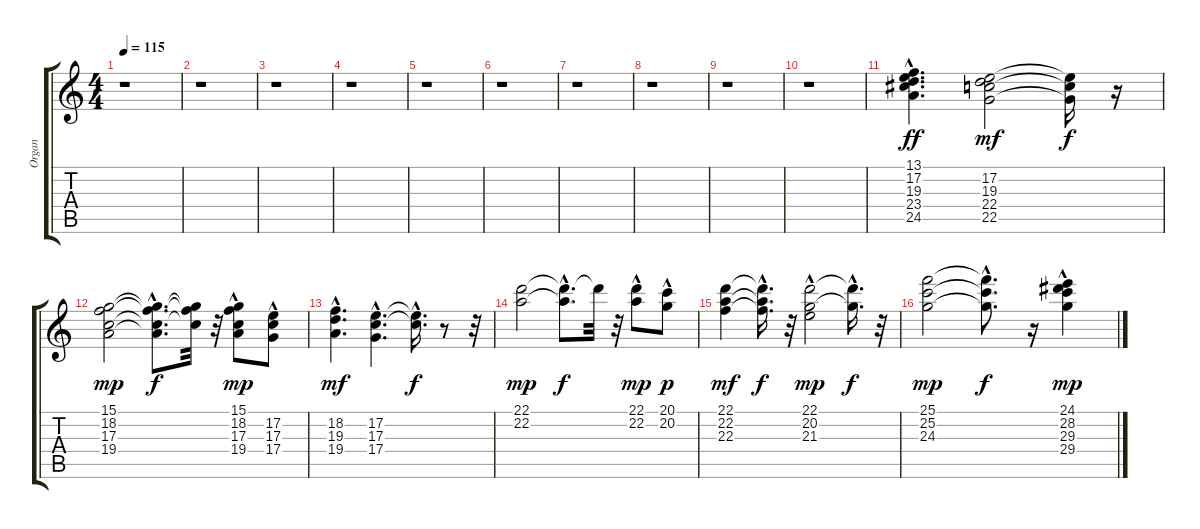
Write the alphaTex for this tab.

\track ("Organ" "Organ") {instrument rockorgan}
\staff {score tabs}
\tuning (E4 B3 G3 D3 A2 E2) {hide}
\ts (4 4)
\tempo 115
\clef g2
\ks c
r.1{dy ff} |
r.1 |
r.1 |
r.1 |
r.1 |
r.1 |
r.1 |
r.1 |
r.1 |
r.1 |
(13.1{hac} 17.2 19.3 23.4 24.5).4{d} (17.2 19.3 22.4 22.5).2{dy mf} (17.2{t} 22.4{t} 22.5{t}).16{dy f} r.16 |
(15.1 18.2 17.3 19.4).2{dy mp} (15.1{hac t} 18.2{hac t} 17.3{hac t} 19.4{hac t}).8{d dy f} (15.1{t} 18.2{t} 17.3{t}).32 r.32 (15.1{hac} 18.2{hac} 17.3{hac} 19.4).8{dy mp} (17.2{hac} 17.3 17.4{hac}).8 |
(18.2{hac} 19.3{hac} 19.4).4{d dy mf} (17.2{hac} 17.3{hac} 17.4{hac}).4{d} (17.2{hac t} 17.3{t}).16{d dy f} r.8 r.32 |
(22.1 22.2).2{dy mp} (22.1{hac t} 22.2{hac t}).8{d dy f} 22.1{t}.32 r.32 (22.1{hac} 22.2{hac}).8{dy mp} (20.1{hac} 20.2).8{dy p} |
(22.1 22.2 22.3).4{dy mf} (22.1{t} 22.2{hac t} 22.3{t}).16{d dy f} r.32 (22.1 20.2 21.3{hac}).2{dy mp} (22.1{hac t} 20.2{hac t}).16{d dy f} r.32 |
(25.1 25.2 24.3).2{dy mp} (25.1{hac t} 25.2{hac t} 24.3{hac t}).8{d dy f} r.16 (24.1 28.2 29.3 29.4{hac}).4{dy mp}
